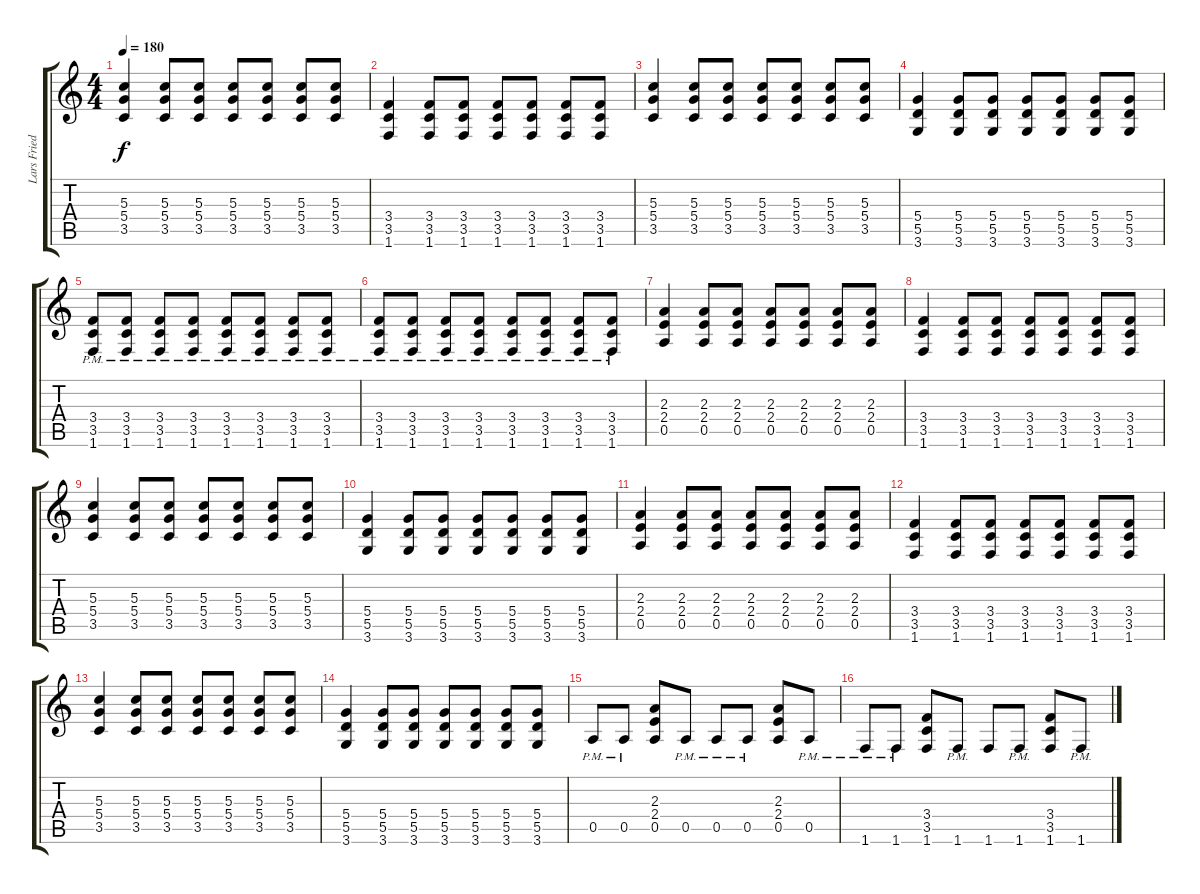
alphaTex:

\track ("Lars Friedriksen" "Lars Fried") {instrument distortionguitar}
\staff {score tabs}
\tuning (E4 B3 G3 D3 A2 E2) {hide}
\ts (4 4)
\tempo 180
\clef g2
\ks c
(5.3 5.4 3.5).4{dy f} (5.3 5.4 3.5).8 (5.3 5.4 3.5).8 (5.3 5.4 3.5).8 (5.3 5.4 3.5).8 (5.3 5.4 3.5).8 (5.3 5.4 3.5).8 |
(3.4 3.5 1.6).4 (3.4 3.5 1.6).8 (3.4 3.5 1.6).8 (3.4 3.5 1.6).8 (3.4 3.5 1.6).8 (3.4 3.5 1.6).8 (3.4 3.5 1.6).8 |
(5.3 5.4 3.5).4 (5.3 5.4 3.5).8 (5.3 5.4 3.5).8 (5.3 5.4 3.5).8 (5.3 5.4 3.5).8 (5.3 5.4 3.5).8 (5.3 5.4 3.5).8 |
(5.4 5.5 3.6).4 (5.4 5.5 3.6).8 (5.4 5.5 3.6).8 (5.4 5.5 3.6).8 (5.4 5.5 3.6).8 (5.4 5.5 3.6).8 (5.4 5.5 3.6).8 |
(3.4{pm} 3.5{pm} 1.6{pm}).8 (3.4{pm} 3.5{pm} 1.6{pm}).8 (3.4{pm} 3.5{pm} 1.6{pm}).8 (3.4{pm} 3.5{pm} 1.6{pm}).8 (3.4{pm} 3.5{pm} 1.6{pm}).8 (3.4 3.5{pm} 1.6{pm}).8 (3.4{pm} 3.5{pm} 1.6{pm}).8 (3.4{pm} 3.5{pm} 1.6{pm}).8 |
(3.4{pm} 3.5{pm} 1.6{pm}).8 (3.4{pm} 3.5{pm} 1.6{pm}).8 (3.4{pm} 3.5{pm} 1.6{pm}).8 (3.4{pm} 3.5{pm} 1.6{pm}).8 (3.4{pm} 3.5{pm} 1.6{pm}).8 (3.4 3.5{pm} 1.6{pm}).8 (3.4{pm} 3.5{pm} 1.6{pm}).8 (3.4{pm} 3.5{pm} 1.6{pm}).8 |
(2.3 2.4 0.5).4{volume 8} (2.3 2.4 0.5).8 (2.3 2.4 0.5).8 (2.3 2.4 0.5).8 (2.3 2.4 0.5).8 (2.3 2.4 0.5).8 (2.3 2.4 0.5).8 |
(3.4 3.5 1.6).4 (3.4 3.5 1.6).8 (3.4 3.5 1.6).8 (3.4 3.5 1.6).8 (3.4 3.5 1.6).8 (3.4 3.5 1.6).8 (3.4 3.5 1.6).8 |
(5.3 5.4 3.5).4 (5.3 5.4 3.5).8 (5.3 5.4 3.5).8 (5.3 5.4 3.5).8 (5.3 5.4 3.5).8 (5.3 5.4 3.5).8 (5.3 5.4 3.5).8 |
(5.4 5.5 3.6).4 (5.4 5.5 3.6).8 (5.4 5.5 3.6).8 (5.4 5.5 3.6).8 (5.4 5.5 3.6).8 (5.4 5.5 3.6).8 (5.4 5.5 3.6).8 |
(2.3 2.4 0.5).4{volume 8} (2.3 2.4 0.5).8 (2.3 2.4 0.5).8 (2.3 2.4 0.5).8 (2.3 2.4 0.5).8 (2.3 2.4 0.5).8 (2.3 2.4 0.5).8 |
(3.4 3.5 1.6).4 (3.4 3.5 1.6).8 (3.4 3.5 1.6).8 (3.4 3.5 1.6).8 (3.4 3.5 1.6).8 (3.4 3.5 1.6).8 (3.4 3.5 1.6).8 |
(5.3 5.4 3.5).4 (5.3 5.4 3.5).8 (5.3 5.4 3.5).8 (5.3 5.4 3.5).8 (5.3 5.4 3.5).8 (5.3 5.4 3.5).8 (5.3 5.4 3.5).8 |
(5.4 5.5 3.6).4 (5.4 5.5 3.6).8 (5.4 5.5 3.6).8 (5.4 5.5 3.6).8 (5.4 5.5 3.6).8 (5.4 5.5 3.6).8 (5.4 5.5 3.6).8 |
0.5{pm}.8 0.5{pm}.8 (2.3 2.4 0.5).8 0.5{pm}.8 0.5{pm}.8 0.5{pm}.8 (2.3 2.4 0.5).8 0.5{pm}.8 |
1.6{pm}.8 1.6{pm}.8 (3.4 3.5 1.6).8 1.6{pm}.8 1.6.8 1.6{pm}.8 (3.4 3.5 1.6).8 1.6{pm}.8
